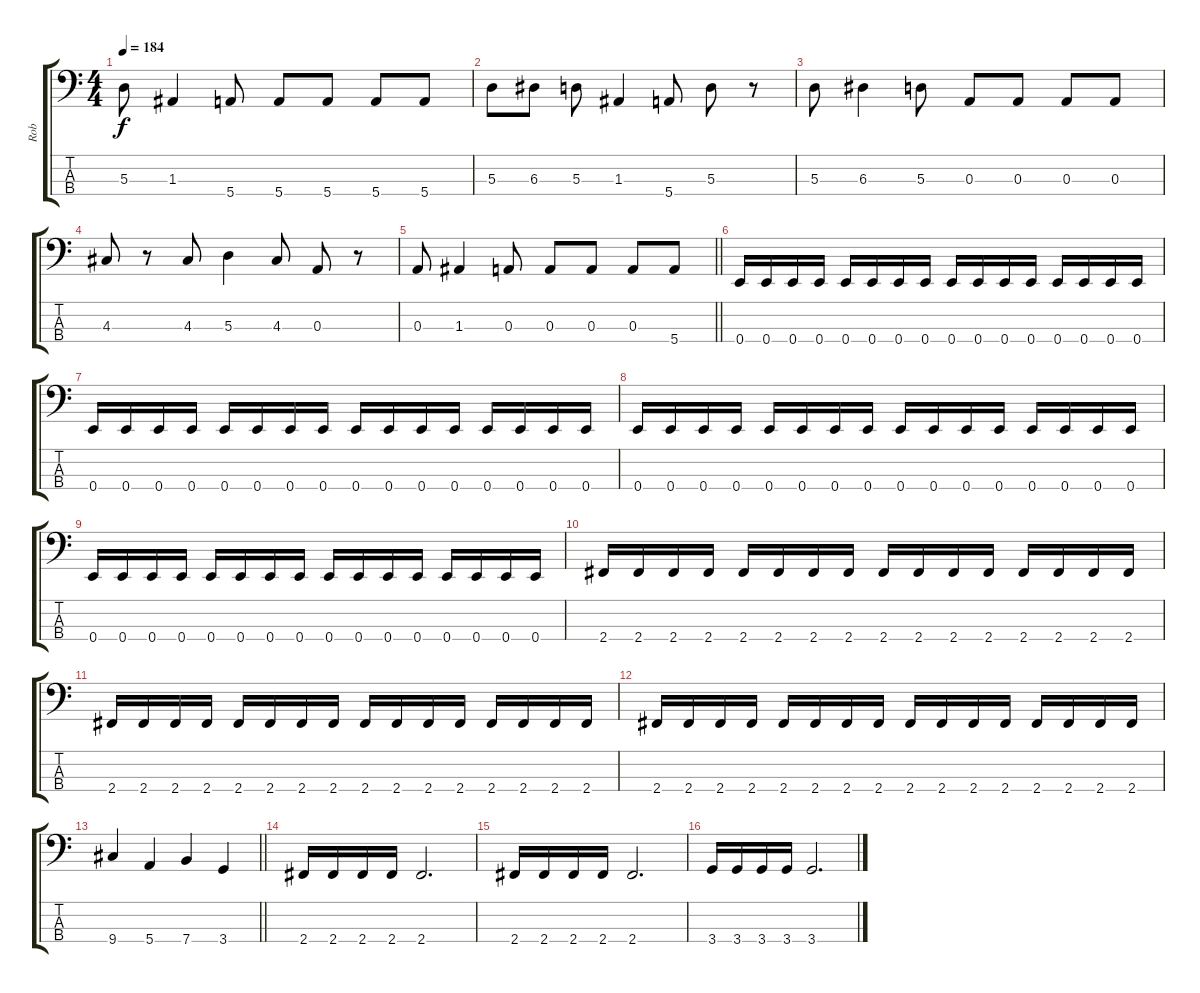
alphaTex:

\track ("Rob" "Rob") {instrument electricbassfinger}
\staff {score tabs}
\tuning (G2 D2 A1 E1) {hide}
\ts (4 4)
\tempo 184
\clef f4
\ks c
5.3.8{dy f} 1.3.4 5.4.8 5.4.8 5.4.8 5.4.8 5.4.8 |
5.3.8 6.3.8 5.3.8 1.3.4 5.4.8 5.3.8 r.8 |
5.3.8 6.3.4 5.3.8 0.3.8 0.3.8 0.3.8 0.3.8 |
4.3.8 r.8 4.3.8 5.3.4 4.3.8 0.3.8 r.8 |
\barLineRight lightlight
0.3.8 1.3.4 0.3.8 0.3.8 0.3.8 0.3.8 5.4.8 |
0.4.16 0.4.16 0.4.16 0.4.16 0.4.16 0.4.16 0.4.16 0.4.16 0.4.16 0.4.16 0.4.16 0.4.16 0.4.16 0.4.16 0.4.16 0.4.16 |
0.4.16 0.4.16 0.4.16 0.4.16 0.4.16 0.4.16 0.4.16 0.4.16 0.4.16 0.4.16 0.4.16 0.4.16 0.4.16 0.4.16 0.4.16 0.4.16 |
0.4.16 0.4.16 0.4.16 0.4.16 0.4.16 0.4.16 0.4.16 0.4.16 0.4.16 0.4.16 0.4.16 0.4.16 0.4.16 0.4.16 0.4.16 0.4.16 |
0.4.16 0.4.16 0.4.16 0.4.16 0.4.16 0.4.16 0.4.16 0.4.16 0.4.16 0.4.16 0.4.16 0.4.16 0.4.16 0.4.16 0.4.16 0.4.16 |
2.4.16 2.4.16 2.4.16 2.4.16 2.4.16 2.4.16 2.4.16 2.4.16 2.4.16 2.4.16 2.4.16 2.4.16 2.4.16 2.4.16 2.4.16 2.4.16 |
2.4.16 2.4.16 2.4.16 2.4.16 2.4.16 2.4.16 2.4.16 2.4.16 2.4.16 2.4.16 2.4.16 2.4.16 2.4.16 2.4.16 2.4.16 2.4.16 |
2.4.16 2.4.16 2.4.16 2.4.16 2.4.16 2.4.16 2.4.16 2.4.16 2.4.16 2.4.16 2.4.16 2.4.16 2.4.16 2.4.16 2.4.16 2.4.16 |
\barLineRight lightlight
9.4.4 5.4.4 7.4.4 3.4.4 |
2.4.16 2.4.16 2.4.16 2.4.16 2.4.2{d} |
2.4.16 2.4.16 2.4.16 2.4.16 2.4.2{d} |
3.4.16 3.4.16 3.4.16 3.4.16 3.4.2{d}
